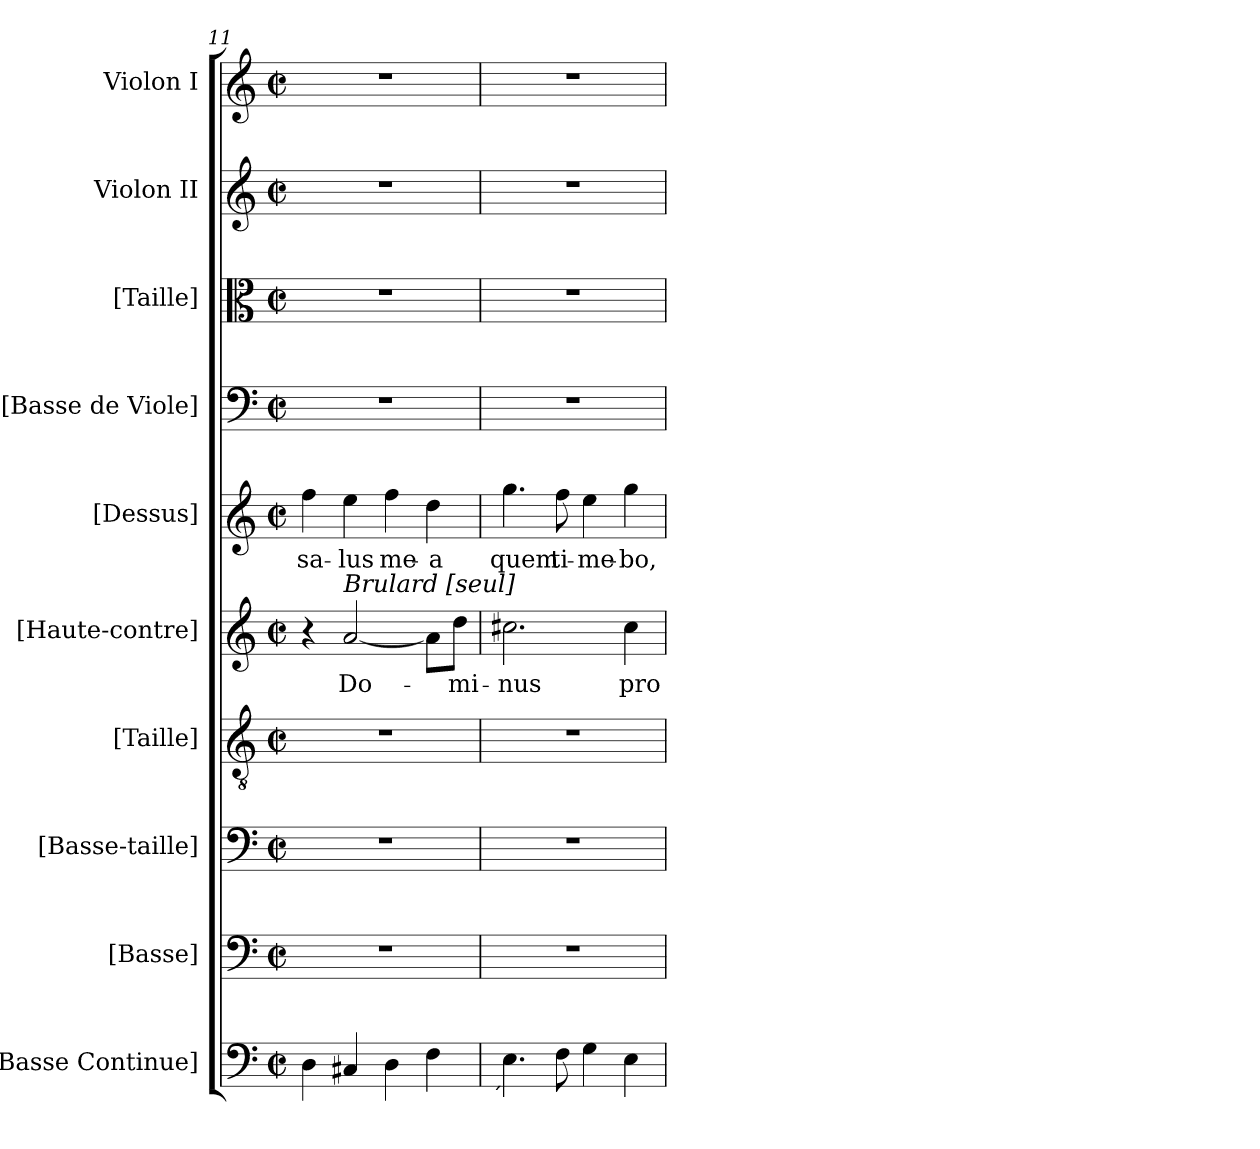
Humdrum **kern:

**kern	**kern	**kern	**kern	**kern	**text	**kern	**text	**kern	**kern	**kern	**kern
*part10	*part9	*part8	*part7	*part6	*part6	*part5	*part5	*part4	*part3	*part2	*part1
*staff10	*staff9	*staff8	*staff7	*staff6	*staff6	*staff5	*staff5	*staff4	*staff3	*staff2	*staff1
*I"[Basse Continue]	*I"[Basse]	*I"[Basse-taille]	*I"[Taille]	*I"[Haute-contre]	*	*I"[Dessus]	*	*I"[Basse de Viole]	*I"[Taille]	*I"Violon II	*I"Violon I
*I'B.c.	*I'B.	*I'B.t.	*I'T.	*I'H.C.	*	*I'D.	*	*	*	*I'Vln. II	*I'Vln. I
*clefF4	*clefF4	*clefF4	*clefGv2	*clefG2	*	*clefG2	*	*clefF4	*clefC3	*clefG2	*clefG2
*	*	*	*ITrd7c12	*ITrd7c12	*	*	*	*	*	*	*
*k[]	*k[]	*k[]	*k[]	*k[]	*	*k[]	*	*k[]	*k[]	*k[]	*k[]
*M2/2	*M2/2	*M2/2	*M2/2	*M2/2	*	*M2/2	*	*M2/2	*M2/2	*M2/2	*M2/2
*met(c|)	*met(c|)	*met(c|)	*met(c|)	*met(c|)	*	*met(c|)	*	*met(c|)	*met(c|)	*met(c|)	*met(c|)
=11	=11	=11	=11	=11	=11	=11	=11	=11	=11	=11	=11
!	!	!	!	!	!	!	!LO:LY:b:color=#000000	!	!	!	!
4Di\	1r	1r	1r	4r	.	4ffi\	sa-	1r	1r	1r	1r
!	!	!	!	!	!LO:LY:b:color=#000000	!	!	!	!	!	!
!	!	!	!	!LO:TX:a:i:t=Brulard [seul]	!	!	!	!	!	!	!
!	!	!	!	!	!	!	!LO:LY:b:color=#000000	!	!	!	!
4C#Xi/	.	.	.	[2Ai/	Do-	4eei\	-lus	.	.	.	.
!	!	!	!	!	!	!	!LO:LY:b:color=#000000	!	!	!	!
4Di\	.	.	.	.	.	4ffi\	me-	.	.	.	.
!	!	!	!	!	!	!	!LO:LY:b:color=#000000	!	!	!	!
4Fi\	.	.	.	8Ai\L]	.	4ddi\	-a	.	.	.	.
!	!	!	!	!	!LO:LY:b:color=#000000	!	!	!	!	!	!
.	.	.	.	8di\J	-mi-	.	.	.	.	.	.
!!LO:LB:g=z
=12	=12	=12	=12	=12	=12	=12	=12	=12	=12	=12	=12
!	!	!	!	!	!LO:LY:b:color=#000000	!	!	!	!	!	!
!LO:TX:b:rj:t=´	!	!	!	!	!	!	!	!	!	!	!
!	!	!	!	!	!	!	!LO:LY:b:color=#000000	!	!	!	!
4.Ei\	1r	1r	1r	2.c#Xi\	-nus	4.ggi\	quem	1r	1r	1r	1r
!	!	!	!	!	!	!	!LO:LY:b:color=#000000	!	!	!	!
8Fi\	.	.	.	.	.	8ffi\	ti-	.	.	.	.
!	!	!	!	!	!	!	!LO:LY:b:color=#000000	!	!	!	!
4Gi\	.	.	.	.	.	4eei\	-me-	.	.	.	.
!	!	!	!	!	!LO:LY:b:color=#000000	!	!	!	!	!	!
!	!	!	!	!	!	!	!LO:LY:b:color=#000000	!	!	!	!
4Ei\	.	.	.	4c#i\	pro-	4ggi\	-bo,	.	.	.	.
=	=	=	=	=	=	=	=	=	=	=	=
*-	*-	*-	*-	*-	*-	*-	*-	*-	*-	*-	*-
